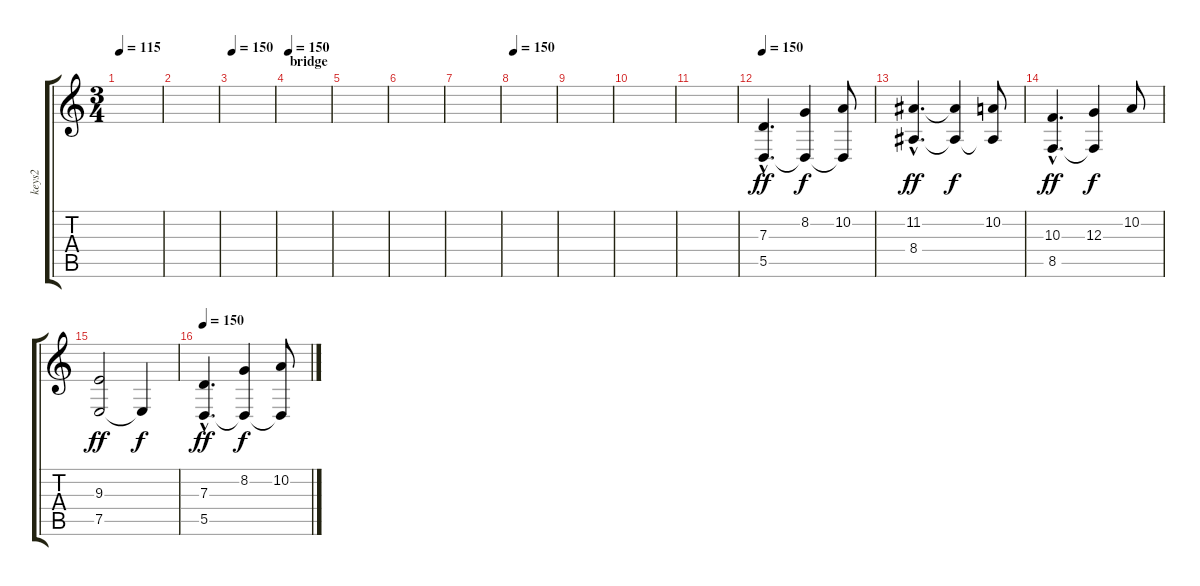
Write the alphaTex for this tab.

\track ("keys2" "keys2") {instrument stringensemble1}
\staff {score tabs}
\tuning (E4 B3 G3 D3 A2 D2) {hide}
\ts (3 4)
\tempo 115
\clef g2
\ks c
|
|
\tempo 150
|
\section ("" "bridge")
\tempo 150
|
|
|
|
\tempo 150
|
|
|
|
\tempo 150
(7.3{hac} 5.5{hac}).4{d dy ff} (8.2 5.5{t}).4{dy f} (10.2 5.5{t}).8 |
(11.2{hac} 8.4{hac}).4{d dy ff} (11.2{t} 8.4{t}).4{dy f} (10.2 8.4{t}).8 |
(10.3{hac} 8.5{hac}).4{d dy ff} (12.3 8.5{t}).4{dy f} 10.2.8 |
(9.3 7.5).2{dy ff} 7.5{t}.4{dy f} |
\tempo 150
(7.3{hac} 5.5{hac}).4{d dy ff} (8.2 5.5{t}).4{dy f} (10.2 5.5{t}).8
